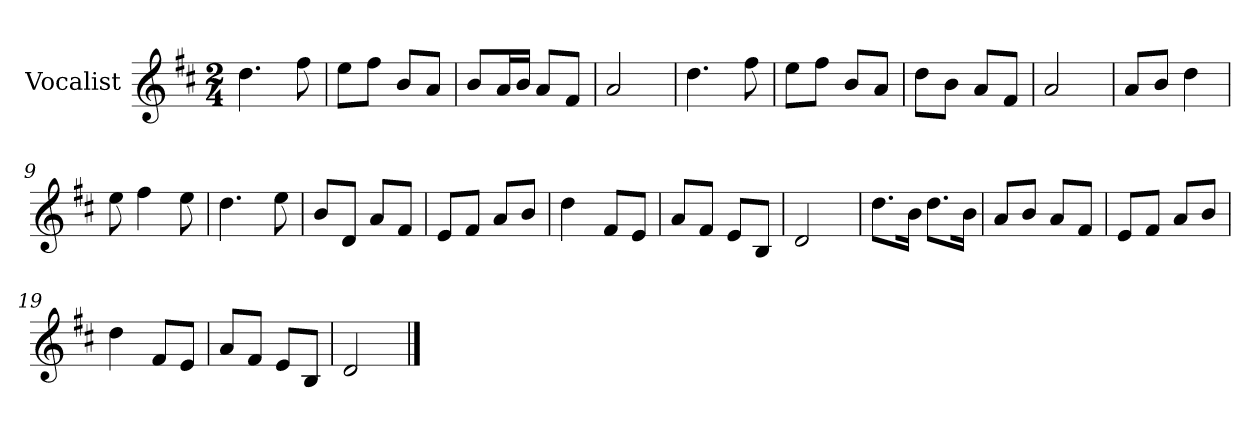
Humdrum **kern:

**kern
*part1
*staff1
*I"Vocalist
*k[f#c#]
*D:
*M2/4
=
4.dd
8ff#
=1
8eeL
8ff#J
8bL
8aJ
=2
8bL
16aL
16bJJ
8aL
8f#J
=3
2a
=4
4.dd
8ff#
=5
8eeL
8ff#J
8bL
8aJ
=6
8ddL
8bJ
8aL
8f#J
=7
2a
=8
8aL
8bJ
4dd
=9
8ee
4ff#
8ee
=10
4.dd
8ee
=11
8bL
8dJ
8aL
8f#J
=12
8eL
8f#J
8aL
8bJ
=13
4dd
8f#L
8eJ
=14
8aL
8f#J
8eL
8BJ
=15
2d
=16
8.ddL
16bJk
8.ddL
16bJk
=17
8aL
8bJ
8aL
8f#J
=18
8eL
8f#J
8aL
8bJ
=19
4dd
8f#L
8eJ
=20
8aL
8f#J
8eL
8BJ
=21
2d
==
*-
